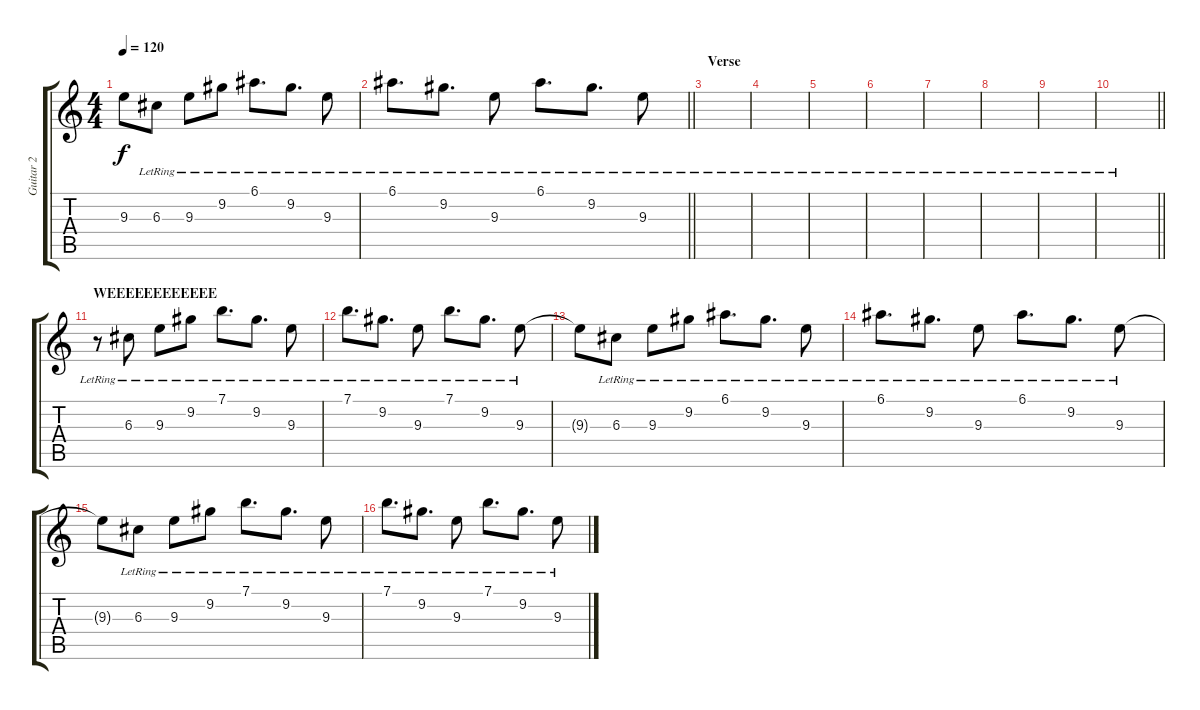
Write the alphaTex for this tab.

\track ("Guitar 2" "Guitar 2") {instrument electricguitarjazz}
\staff {score tabs}
\tuning (E4 B3 G3 D3 A2 E2) {hide}
\ts (4 4)
\tempo 120
\clef g2
\ks c
9.3{t}.8{dy f} 6.3{lr}.8 9.3{lr}.8 9.2{lr}.8 6.1{lr}.8{d} 9.2{lr}.8{d} 9.3{lr}.8 |
\barLineRight lightlight
6.1{lr}.8{d} 9.2{lr}.8{d} 9.3{lr}.8 6.1{lr}.8{d} 9.2{lr}.8{d} 9.3{lr}.8 |
\section ("" "Verse")
|
|
|
|
|
|
|
\barLineRight lightlight
|
\section ("" "WEEEEEEEEEEEE")
r.8 6.3{lr}.8 9.3{lr}.8 9.2{lr}.8 7.1{lr}.8{d} 9.2{lr}.8{d} 9.3{lr}.8 |
7.1{lr}.8{d} 9.2{lr}.8{d} 9.3{lr}.8 7.1{lr}.8{d} 9.2{lr}.8{d} 9.3{lr}.8 |
9.3{t}.8 6.3{lr}.8 9.3{lr}.8 9.2{lr}.8 6.1{lr}.8{d} 9.2{lr}.8{d} 9.3{lr}.8 |
6.1{lr}.8{d} 9.2{lr}.8{d} 9.3{lr}.8 6.1{lr}.8{d} 9.2{lr}.8{d} 9.3{lr}.8 |
9.3{t}.8 6.3{lr}.8 9.3{lr}.8 9.2{lr}.8 7.1{lr}.8{d} 9.2{lr}.8{d} 9.3{lr}.8 |
7.1{lr}.8{d} 9.2{lr}.8{d} 9.3{lr}.8 7.1{lr}.8{d} 9.2{lr}.8{d} 9.3{lr}.8
